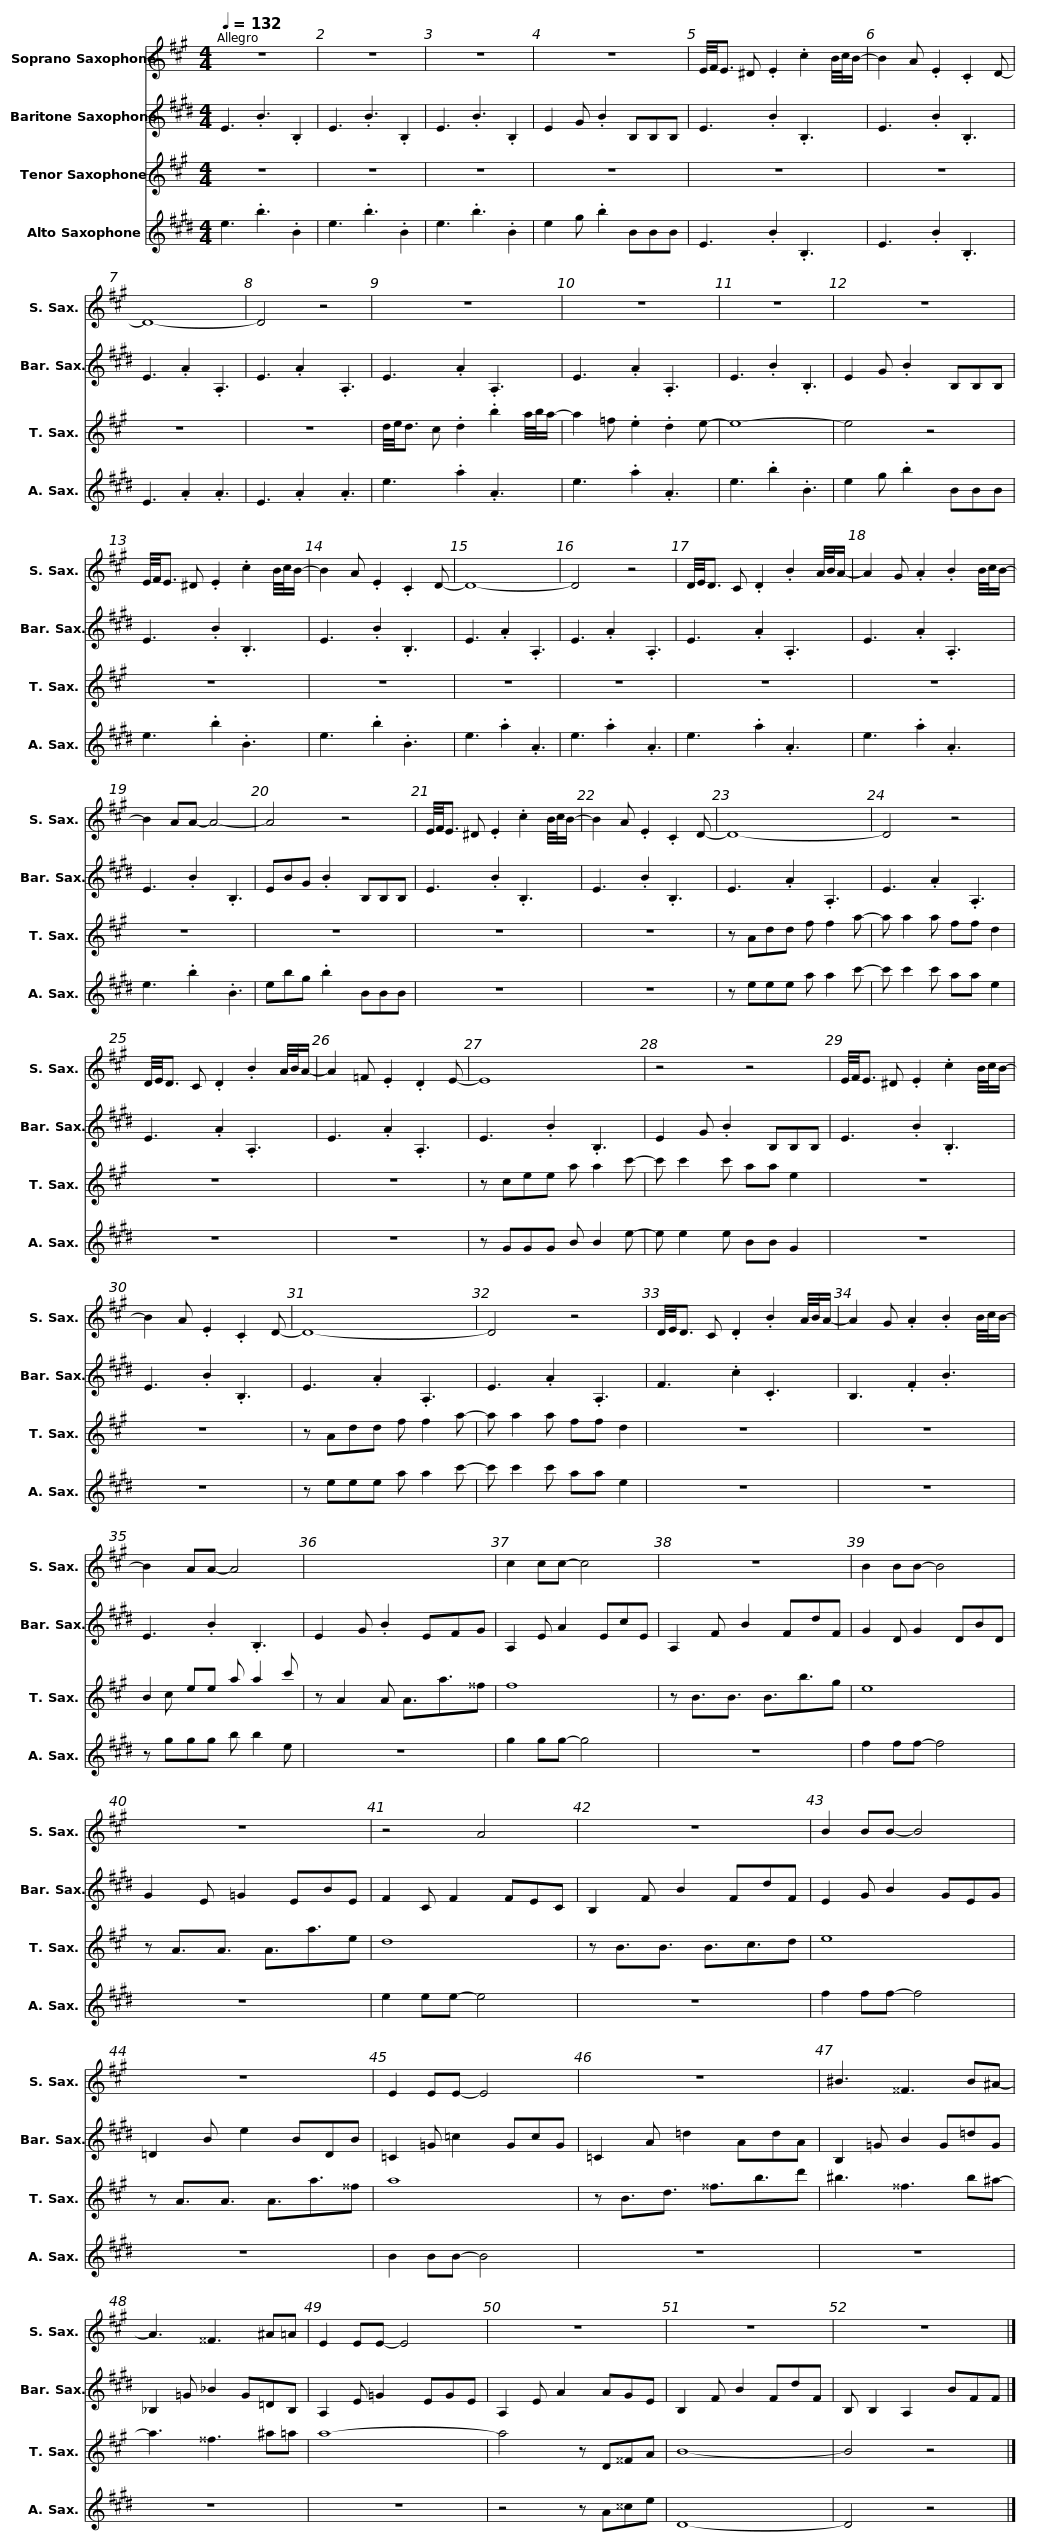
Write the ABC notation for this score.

X:1
%%score 1 2 ( 3 4 ) 5
L:1/8
Q:1/4=132
M:4/4
I:linebreak $
K:none
V:1 treble transpose=-2
V:2 treble transpose=-21
V:3 treble transpose=-14
V:4 treble transpose="-14 "
V:5 treble transpose=-9
V:1
[K:A] z8 | z8 | z8 | z8 |$ E/4F/4E3/2 ^D .E2 .c2 B/4c/4B/- | %5
 B2 A .E2 .C2 D- | D8- | D4 z4 |$ z8 | z8 | %10
 z8 | z8 |$ E/4F/4E3/2 ^D .E2 .c2 B/4c/4B/- | B2 A .E2 .C2 D- | D8- | %15
 D4 z4 |$ D/4E/4D3/2 C .D2 .B2 A/4B/4A/- | A2 G .A2 .B2 B/4c/4B/- | B2 AA- A4- | A4 z4 |$ %20
 E/4F/4E3/2 ^D .E2 .c2 B/4c/4B/- | B2 A .E2 .C2 D- | D8- | D4 z4 |$ D/4E/4D3/2 C .D2 .B2 A/4B/4A/- | %25
 A2 =F .E2 .D2 E- | E8 | z4 z4 |$ E/4F/4E3/2 ^D .E2 .c2 B/4c/4B/- | B2 A .E2 .C2 D- | %30
 D8- | D4 z4 |$ D/4E/4D3/2 C .D2 .B2 A/4B/4A/- | A2 G .A2 .B2 B/4c/4B/- | B2 AA- A4 | %35
 x8 |$ c2 cc- c4 | z8 | B2 BB- B4 | z8 |$ %40
 z4 A4 | z8 | B2 BB- B4 | z8 |$ E2 EE- E4 | %45
 z8 | ^B3 ^^F3 B^A- | A3 ^^F3 ^A=A |$ E2 EE- E4 | z8 | %50
 z8 | z8 |] %52
V:2
[K:E] E3 .B3 .B,2 | E3 .B3 .B,2 | E3 .B3 .B,2 | E2 G .B2 B,B,B, |$ E3 .B2 .B,3 | %5
 E3 .B2 .B,3 | E3 .A2 .A,3 | E3 .A2 .A,3 |$ E3 .A2 .A,3 | E3 .A2 .A,3 | %10
 E3 .B2 .B,3 | E2 G .B2 B,B,B, |$ E3 .B2 .B,3 | E3 .B2 .B,3 | E3 .A2 .A,3 | %15
 E3 .A2 .A,3 |$ E3 .A2 .A,3 | E3 .A2 .A,3 | E3 .B2 .B,3 | EBG .B2 B,B,B, |$ %20
 E3 .B2 .B,3 | E3 .B2 .B,3 | E3 .A2 .A,3 | E3 .A2 .A,3 |$ E3 .A2 .A,3 | %25
 E3 .A2 .A,3 | E3 .B2 .B,3 | E2 G .B2 B,B,B, |$ E3 .B2 .B,3 | E3 .B2 .B,3 | %30
 E3 .A2 .A,3 | E3 .A2 .A,3 |$ F3 .c2 .C3 | B,3 .F2 .B3 | E3 .B2 .B,3 | %35
 E2 G .B2 EFG |$ A,2 E A2 EcE | A,2 F B2 FdF | G2 D G2 DBD | G2 E =G2 EBE |$ %40
 F2 C F2 FEC | B,2 F B2 FdF | E2 G B2 GEG | =D2 B e2 BDB |$ =C2 =G =c2 GcG | %45
 =C2 A =d2 AdA | B,2 =G B2 G=dG | _B,2 =G _B2 G=DB, |$ A,2 E =G2 EGE | A,2 E A2 AGE | %50
 B,2 F B2 FdF | B, B,2 A,2 BFF |] %52
V:3
[K:A] z8 | z8 | z8 | z8 |$ z8 | %5
 z8 | z8 | z8 |$ d/4e/4d3/2 c .d2 .b2 a/4b/4a/- | a2 =f .e2 .d2 e- | %10
 e8- | e4 z4 |$ z8 | z8 | z8 | %15
 z8 |$ z8 | z8 | z8 | z8 |$ %20
 z8 | z8 | z Add f f2 a- | a a2 a ff d2 |$ z8 | %25
 z8 | z cee a a2 c'- | c' c'2 c' aa e2 |$ z8 | z8 | %30
 z Add f f2 a- | a a2 a ff d2 |$ z8 | z8 | B2 ee a a2 c' | %35
 z A2 A A3/2a3/2^^f |$ f8 | z B3/2B3/2 B3/2b3/2g | e8 | z A3/2A3/2 A3/2a3/2e |$ %40
 d8 | z B3/2B3/2 B3/2c3/2d | e8 | z A3/2A3/2 A3/2a3/2^^f |$ a8 | %45
 z B3/2d3/2 ^^f3/2b3/2d' | ^b3 ^^f3 b^a- | a3 ^^f3 ^a=a |$ a8- | a4 z D^^FA | %50
 B8- | B4 z4 |] %52
V:4
[K:A] x8 | x8 | x8 | x8 |$ x8 | %5
 x8 | x8 | x8 |$ x8 | x8 | %10
 x8 | x8 |$ x8 | x8 | x8 | %15
 x8 |$ x8 | x8 | x8 | x8 |$ %20
 x8 | x8 | x8 | x8 |$ x8 | %25
 x8 | x8 | x8 |$ x8 | x8 | %30
 x8 | x8 |$ x8 | x8 | x c x6 | %35
 x8 |$ x8 | x8 | x8 | x8 |$ %40
 x8 | x8 | x8 | x8 |$ x8 | %45
 x8 | x8 | x8 |$ x8 | x8 | %50
 x8 | x8 |] %52
V:5
[K:E] e3 .b3 .B2 | e3 .b3 .B2 | e3 .b3 .B2 | e2 g .b2 BBB |$ E3 .B2 .B,3 | %5
 E3 .B2 .B,3 | E3 .A2 .A3 | E3 .A2 .A3 |$ e3 .a2 .A3 | e3 .a2 .A3 | %10
 e3 .b2 .B3 | e2 g .b2 BBB |$ e3 .b2 .B3 | e3 .b2 .B3 | e3 .a2 .A3 | %15
 e3 .a2 .A3 |$ e3 .a2 .A3 | e3 .a2 .A3 | e3 .b2 .B3 | ebg .b2 BBB |$ %20
 z8 | z8 | z eee a a2 c'- | c' c'2 c' aa e2 |$ z8 | %25
 z8 | z GGG B B2 e- | e e2 e BB G2 |$ z8 | z8 | %30
 z eee a a2 c'- | c' c'2 c' aa e2 |$ z8 | z8 | z ggg b b2 e | %35
 z8 |$ g2 gg- g4 | z8 | f2 ff- f4 | z8 |$ %40
 e2 ee- e4 | z8 | f2 ff- f4 | z8 |$ B2 BB- B4 | %45
 z8 | z8 | z8 |$ z8 | z4 z A^^ce | %50
 D8- | D4 z4 |] %52
